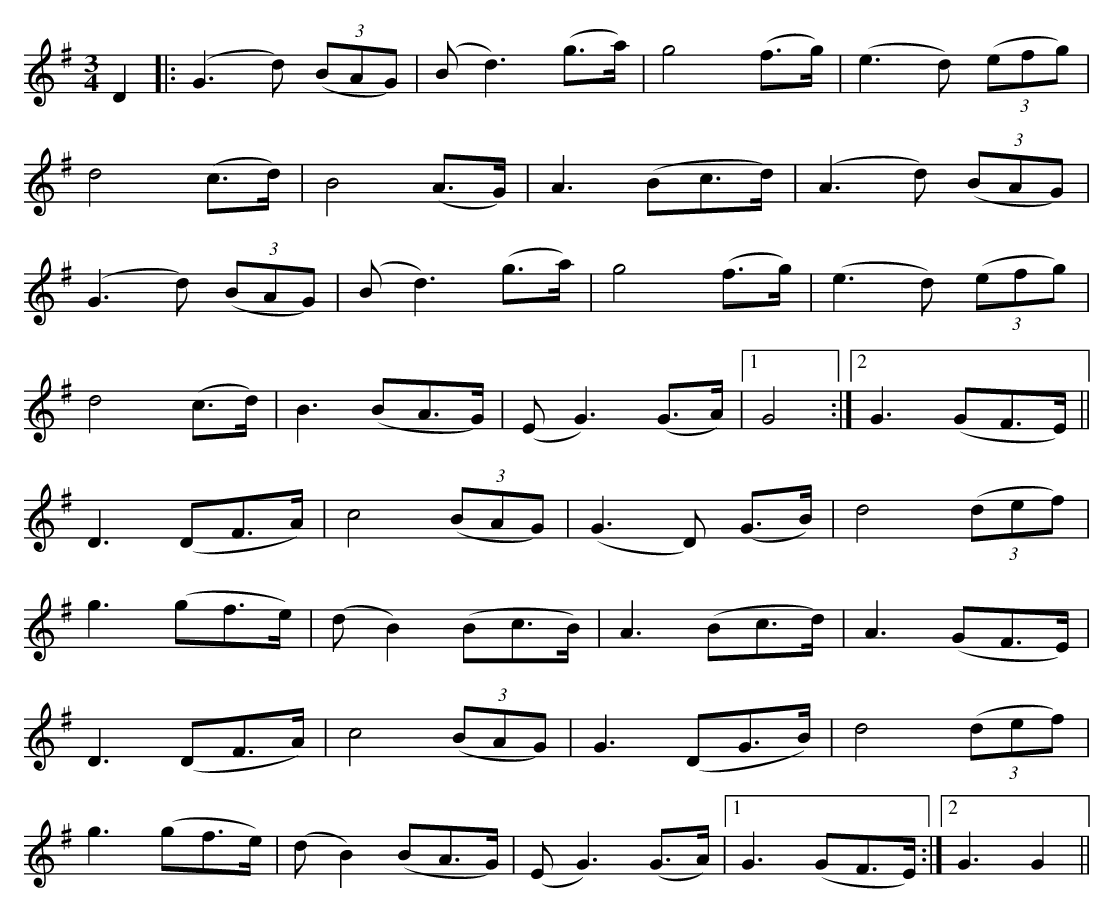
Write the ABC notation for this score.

X:1
M:3/4
K:G
D2|:(G3 d) ((3BAG)|(Bd3) (g>a)|g4 (f>g)|(e3 d) ((3efg)|
d4 (c>d)|B4 (A>G)|A3 (Bc>d)|(A3d) ((3BAG)|
(G3d) ((3BAG)|(Bd3) (g>a)|g4 (f>g)|(e3 d) ((3efg)|
d4 (c>d)|B3 (BA>G)|(EG3) (G>A)|1 G4:|2 G3 (GF>E)||
D3 (DF>A)|c4 ((3BAG)|(G3 D) (G>B)|d4 ((3def)|
g3 (gf>e)|(dB2) (Bc>B)|A3 (Bc>d)|A3 (GF>E)|
D3 (DF>A)|c4 ((3BAG)|G3 (DG>B)|d4 ((3def)|
g3 (gf>e)|(dB2) (BA>G)|(EG3) (G>A)|1 G3 (GF>E):|2 G3G2||
